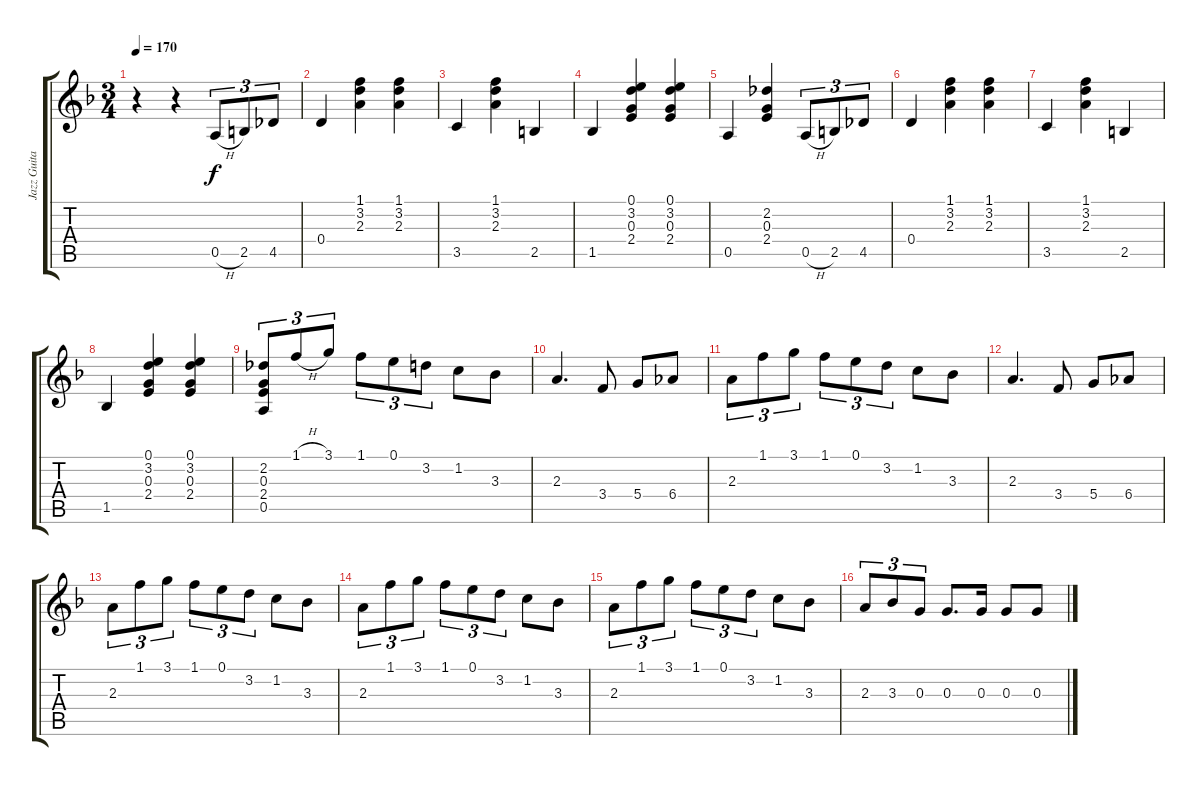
\track ("Jazz Guitar" "Jazz Guita") {instrument electricguitarjazz}
\staff {score tabs}
\tuning (E4 B3 G3 D3 A2 E2) {hide}
\ts (3 4)
\tempo 170
\clef g2
\ks f
r.4{dy f instrument electricguitarjazz} r.4 0.5{h}.8{tu (3 2)} 2.5.8{tu (3 2)} 4.5.8{tu (3 2)} |
0.4.4 (1.1 3.2 2.3).4 (1.1 3.2 2.3).4 |
3.5.4 (1.1 3.2 2.3).4 2.5.4 |
1.5.4 (0.1 3.2 0.3 2.4).4 (0.1 3.2 0.3 2.4).4 |
0.5.4 (2.2 0.3 2.4).4 0.5{h}.8{tu (3 2)} 2.5.8{tu (3 2)} 4.5.8{tu (3 2)} |
0.4.4 (1.1 3.2 2.3).4 (1.1 3.2 2.3).4 |
3.5.4 (1.1 3.2 2.3).4 2.5.4 |
1.5.4 (0.1 3.2 0.3 2.4).4 (0.1 3.2 0.3 2.4).4 |
(2.2 0.3 2.4 0.5).8{tu (3 2)} 1.1{h}.8{tu (3 2)} 3.1.8{tu (3 2)} 1.1.8{tu (3 2)} 0.1.8{tu (3 2)} 3.2.8{tu (3 2)} 1.2.8 3.3.8 |
2.3.4{d} 3.4.8 5.4.8 6.4.8 |
2.3.8{tu (3 2)} 1.1.8{tu (3 2)} 3.1.8{tu (3 2)} 1.1.8{tu (3 2)} 0.1.8{tu (3 2)} 3.2.8{tu (3 2)} 1.2.8 3.3.8 |
2.3.4{d} 3.4.8 5.4.8 6.4.8 |
2.3.8{tu (3 2)} 1.1.8{tu (3 2)} 3.1.8{tu (3 2)} 1.1.8{tu (3 2)} 0.1.8{tu (3 2)} 3.2.8{tu (3 2)} 1.2.8 3.3.8 |
2.3.8{tu (3 2)} 1.1.8{tu (3 2)} 3.1.8{tu (3 2)} 1.1.8{tu (3 2)} 0.1.8{tu (3 2)} 3.2.8{tu (3 2)} 1.2.8 3.3.8 |
2.3.8{tu (3 2)} 1.1.8{tu (3 2)} 3.1.8{tu (3 2)} 1.1.8{tu (3 2)} 0.1.8{tu (3 2)} 3.2.8{tu (3 2)} 1.2.8 3.3.8 |
2.3.8{tu (3 2)} 3.3.8{tu (3 2)} 0.3.8{tu (3 2)} 0.3.8{d} 0.3.16 0.3.8 0.3.8
